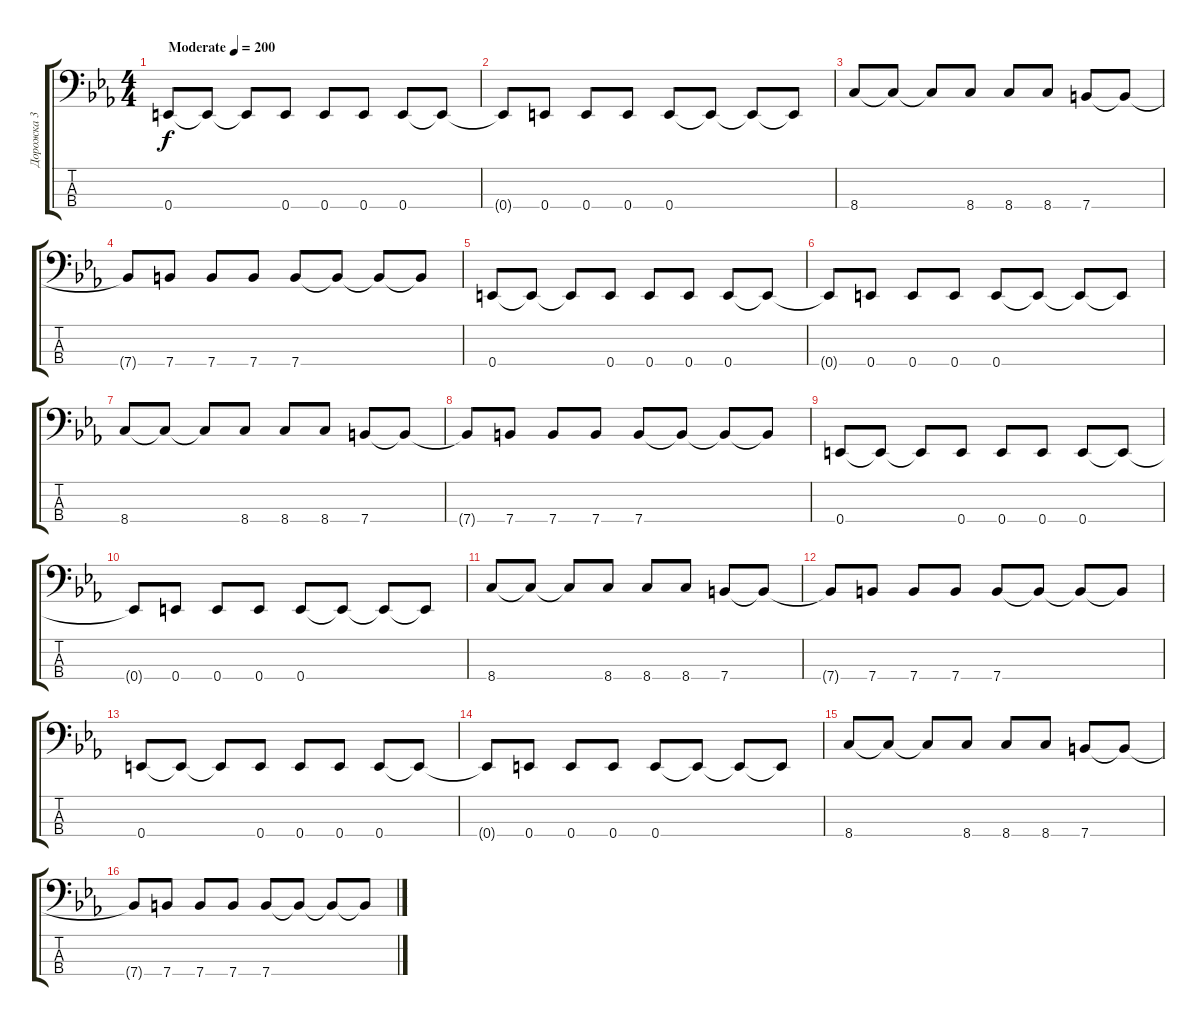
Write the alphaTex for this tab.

\track ("Дорожка 3" "Дорожка 3") {instrument electricbassfinger}
\staff {score tabs}
\tuning (G2 D2 A1 E1) {hide}
\ts (4 4)
\tempo (200 "Moderate")
\clef f4
\ks cminor
0.4.8{dy f instrument electricbassfinger} 0.4{t}.8 0.4{t}.8 0.4.8 0.4.8 0.4.8 0.4.8 0.4{t}.8 |
0.4{t}.8 0.4.8 0.4.8 0.4.8 0.4.8 0.4{t}.8 0.4{t}.8 0.4{t}.8 |
8.4.8 8.4{t}.8 8.4{t}.8 8.4.8 8.4.8 8.4.8 7.4.8 7.4{t}.8 |
7.4{t}.8 7.4.8 7.4.8 7.4.8 7.4.8 7.4{t}.8 7.4{t}.8 7.4{t}.8 |
0.4.8 0.4{t}.8 0.4{t}.8 0.4.8 0.4.8 0.4.8 0.4.8 0.4{t}.8 |
0.4{t}.8 0.4.8 0.4.8 0.4.8 0.4.8 0.4{t}.8 0.4{t}.8 0.4{t}.8 |
8.4.8 8.4{t}.8 8.4{t}.8 8.4.8 8.4.8 8.4.8 7.4.8 7.4{t}.8 |
7.4{t}.8 7.4.8 7.4.8 7.4.8 7.4.8 7.4{t}.8 7.4{t}.8 7.4{t}.8 |
0.4.8 0.4{t}.8 0.4{t}.8 0.4.8 0.4.8 0.4.8 0.4.8 0.4{t}.8 |
0.4{t}.8 0.4.8 0.4.8 0.4.8 0.4.8 0.4{t}.8 0.4{t}.8 0.4{t}.8 |
8.4.8 8.4{t}.8 8.4{t}.8 8.4.8 8.4.8 8.4.8 7.4.8 7.4{t}.8 |
7.4{t}.8 7.4.8 7.4.8 7.4.8 7.4.8 7.4{t}.8 7.4{t}.8 7.4{t}.8 |
0.4.8 0.4{t}.8 0.4{t}.8 0.4.8 0.4.8 0.4.8 0.4.8 0.4{t}.8 |
0.4{t}.8 0.4.8 0.4.8 0.4.8 0.4.8 0.4{t}.8 0.4{t}.8 0.4{t}.8 |
8.4.8 8.4{t}.8 8.4{t}.8 8.4.8 8.4.8 8.4.8 7.4.8 7.4{t}.8 |
7.4{t}.8 7.4.8 7.4.8 7.4.8 7.4.8 7.4{t}.8 7.4{t}.8 7.4{t}.8
